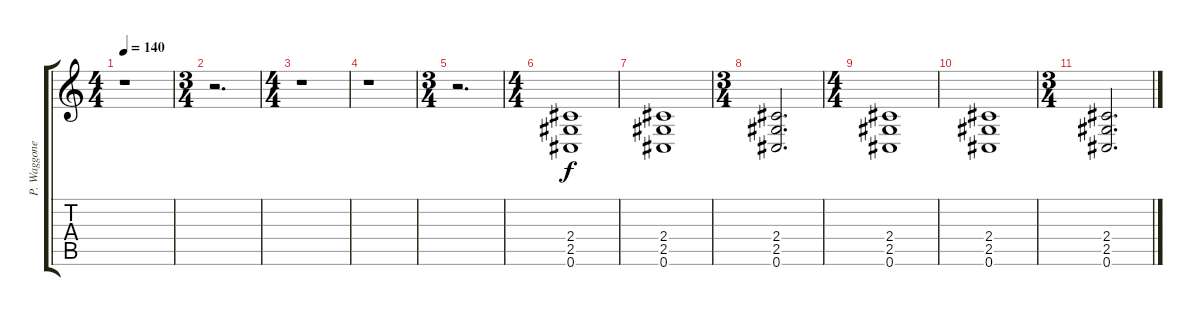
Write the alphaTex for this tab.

\track ("P. Waggoner Lead Gtr. 2" "P. Waggone") {instrument electricguitarclean}
\staff {score tabs}
\tuning (Db4 Ab3 E3 B2 Gb2 Db2) {hide}
\ts (4 4)
\tempo 140
\clef g2
\ks c
r.1{dy f} |
\ts (3 4)
r.2{d} |
\ts (4 4)
r.1 |
r.1 |
\ts (3 4)
r.2{d} |
\ts (4 4)
(2.4 2.5 0.6).1{volume 8 instrument distortionguitar} |
(2.4 2.5 0.6).1 |
\ts (3 4)
(2.4 2.5 0.6).2{d} |
\ts (4 4)
(2.4 2.5 0.6).1{volume 16} |
(2.4 2.5 0.6).1 |
\ts (3 4)
(2.4 2.5 0.6).2{d}
